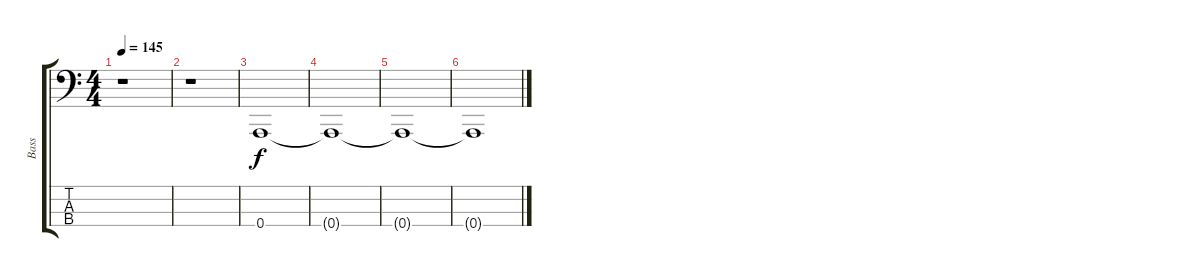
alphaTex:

\track ("Bass" "Bass") {instrument electricbasspick}
\staff {score tabs}
\tuning (D2 A1 E1 A0) {hide}
\ts (4 4)
\tempo 145
\clef f4
\ks c
r.1{dy f} |
r.1 |
0.4.1 |
0.4{t}.1 |
0.4{t}.1{volume 0} |
0.4{t}.1
